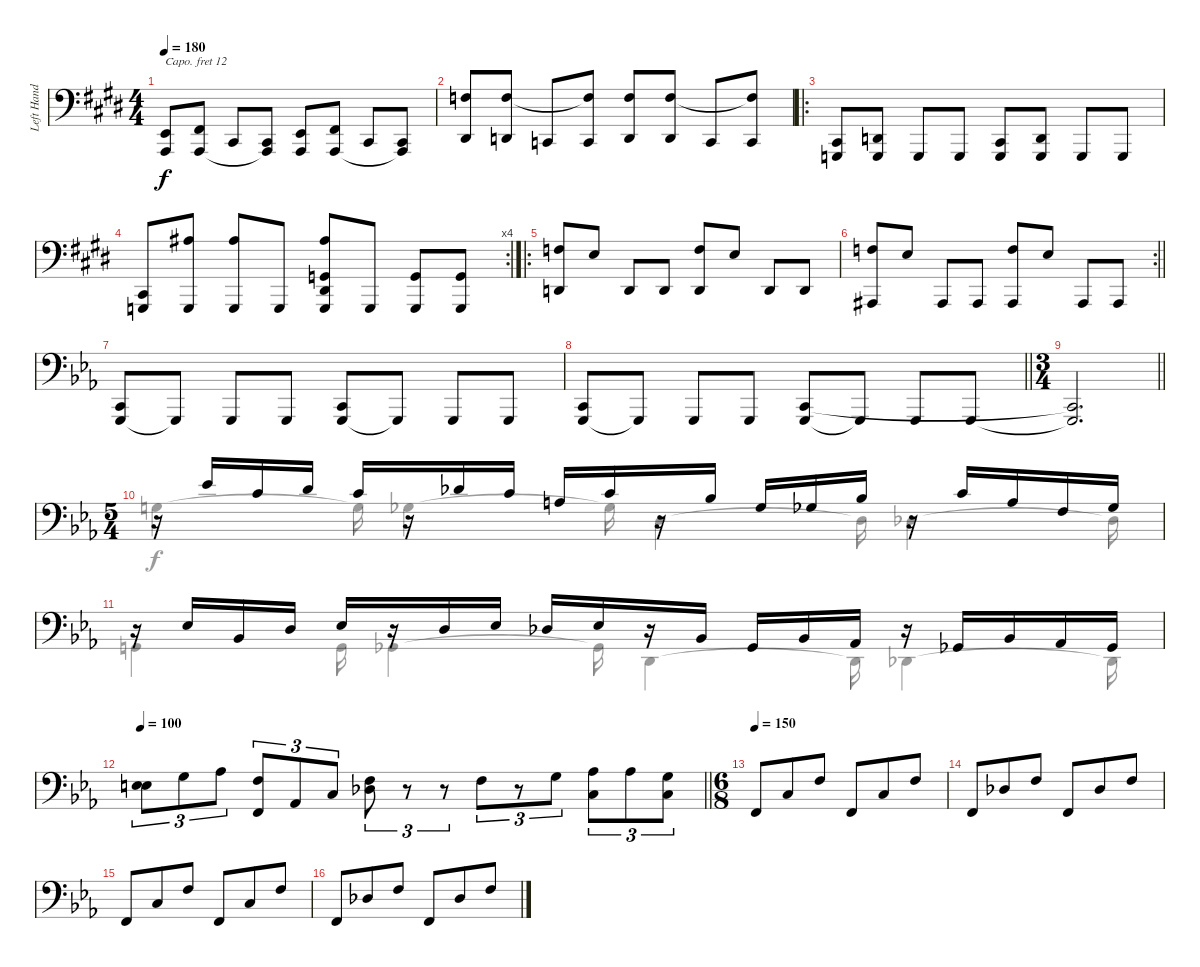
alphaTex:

\track ("Left Hand" "Left Hand") {instrument acousticgrandpiano}
\staff {score}
\capo 12
\tuning (C3 G2 C2 G1 C1 G0 C-1) {hide}
\voice
\ts (4 4)
\tempo 180
\clef f4
\ks c#minor
(4.5 2.6).8{dy f} (6.5 2.6).8 1.5.8 (1.5 2.6{t}).8 (4.5 2.6).8 (6.5 2.6).8 1.5.8 (1.5 2.6{t}).8 |
(3.5 17.7).8 (2.5 17.7).8 0.5.8 (0.5 17.7{t}).8 (2.5 17.7).8 (2.5 17.7).8 0.5.8 (0.5 17.7{t}).8 |
\ro
(1.5 0.6).8 (2.5 0.6).8 0.6.8 0.6.8 (1.5 0.6).8 (2.5 0.6).8 0.6.8 0.6.8 |
\rc 4
(1.5 0.6).8 (0.6 22.7).8 (0.6 22.7).8 0.6.8 (0.4 3.5 0.6 22.7).8 0.6.8 (7.5 0.6).8 (7.5 0.6).8 |
\ro
(5.3 2.5).8 4.3.8 2.5.8 2.5.8 (5.3 2.5).8 4.3.8 2.5.8 2.5.8 |
\rc 2
\barLineRight lightlight
(5.3 3.6).8 4.3.8 3.6.8 3.6.8 (5.3 3.6).8 4.3.8 3.6.8 3.6.8 |
\ks cminor
(0.5 0.6).8 0.6{t}.8 0.6.8 0.6.8 (0.5 0.6).8 0.6{t}.8 0.6.8 0.6.8 |
\barLineRight lightlight
(0.5 0.6).8 0.6{t}.8 0.6.8 0.6.8 (0.5 0.6).8 0.6{t}.8 0.6.8 0.6.8 |
\ts (3 4)
\barLineRight lightlight
(0.5{t} 0.6{t}).2{d} |
\ts (5 4)
r.16 3.1.16 0.1.16 2.1.16 0.1.16 r.16 1.1.16 0.1.16 2.2.16 0.1.16 r.16 3.2.16 7.3.16 6.3.16 3.2.16 r.16 0.1.16 2.2.16 5.3.16 6.3.16 |
r.16 3.3.16 3.4.16 2.3.16 3.3.16 r.16 2.3.16 3.3.16 1.3.16 3.3.16 r.16 3.4.16 7.5.16 3.4.16 1.4.16 r.16 6.5.16 3.4.16 1.4.16 6.5.16 |
\tempo 100
\barLineRight lightlight
(4.3 16.7).8{tu (3 2)} 0.2.8{tu (3 2)} 1.2.8{tu (3 2)} (5.3 5.5).8{tu (3 2)} 1.4.8{tu (3 2)} 0.3.8{tu (3 2)} (1.3 10.4).8{tu (3 2)} r.8{tu (3 2)} r.8{tu (3 2)} 5.3.8{tu (3 2)} r.8{tu (3 2)} 0.2.8{tu (3 2)} (1.2 0.3).8{tu (3 2)} 1.2.8{tu (3 2)} (0.2 0.3).8{tu (3 2)} |
\ts (6 8)
\tempo 150
5.5.8 0.3.8 5.3.8 5.5.8 0.3.8 5.3.8 |
5.5.8 6.4.8 5.3.8 5.5.8 1.3.8 5.3.8 |
5.5.8 0.3.8 5.3.8 5.5.8 0.3.8 5.3.8 |
5.5.8 1.3.8 5.3.8 5.5.8 1.3.8 5.3.8
\voice
\clef f4
\ottava regular
\simile none
\ks c#minor
|
|
|
|
|
\barLineRight lightlight
|
\ks cminor
|
\barLineRight lightlight
|
\barLineRight lightlight
|
0.2.4 0.2{t}.16 6.3.4 6.3{t}.16 2.3.4 2.3{t}.16 1.3.4 1.3{t}.16 |
7.5.4 0.4.16 6.5.4 6.5{t}.16 2.5.4 2.5{t}.16 1.5.4 1.5{t}.16 |
\barLineRight lightlight
|
|
|
|
